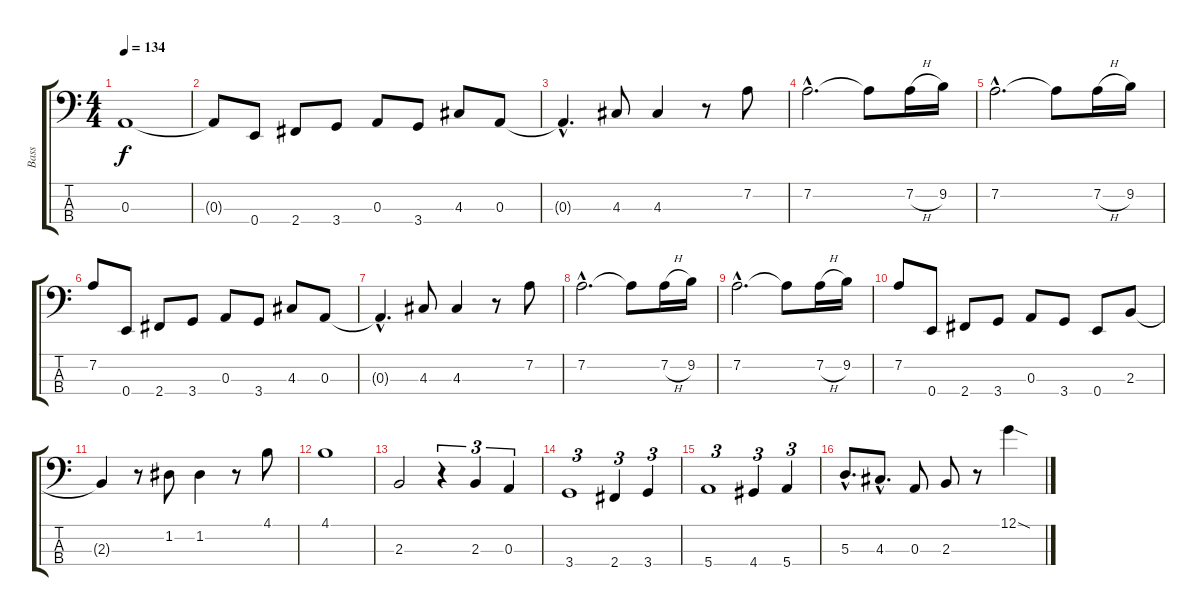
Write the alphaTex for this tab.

\track ("Bass" "Bass") {instrument electricbassfinger}
\staff {score tabs}
\tuning (G2 D2 A1 E1) {hide}
\ts (4 4)
\tempo 134
\clef f4
\ks c
0.3{t}.1{dy f} |
0.3{t}.8 0.4.8 2.4.8 3.4.8 0.3.8 3.4.8 4.3.8 0.3.8 |
0.3{hac t}.4{d} 4.3.8 4.3.4 r.8 7.2.8 |
7.2{hac}.2{d} 7.2{t}.8 7.2{h}.16 9.2.16 |
7.2{hac}.2{d} 7.2{t}.8 7.2{h}.16 9.2.16 |
7.2.8 0.4.8 2.4.8 3.4.8 0.3.8 3.4.8 4.3.8 0.3.8 |
0.3{hac t}.4{d} 4.3.8 4.3.4 r.8 7.2.8 |
7.2{hac}.2{d} 7.2{t}.8 7.2{h}.16 9.2.16 |
7.2{hac}.2{d} 7.2{t}.8 7.2{h}.16 9.2.16 |
7.2.8 0.4.8 2.4.8 3.4.8 0.3.8 3.4.8 0.4.8 2.3.8 |
2.3{t}.4 r.8 1.2.8 1.2.4 r.8 4.1.8 |
4.1.1 |
2.3.2 r.4{tu (3 2)} 2.3.4{tu (3 2)} 0.3.4{tu (3 2)} |
3.4.1{tu (3 2)} 2.4.4{tu (3 2)} 3.4.4{tu (3 2)} |
5.4.1{tu (3 2)} 4.4.4{tu (3 2)} 5.4.4{tu (3 2)} |
5.3{hac}.8{d} 4.3{hac}.8{d} 0.3.8 2.3.8 r.8 12.1{sod}.4
